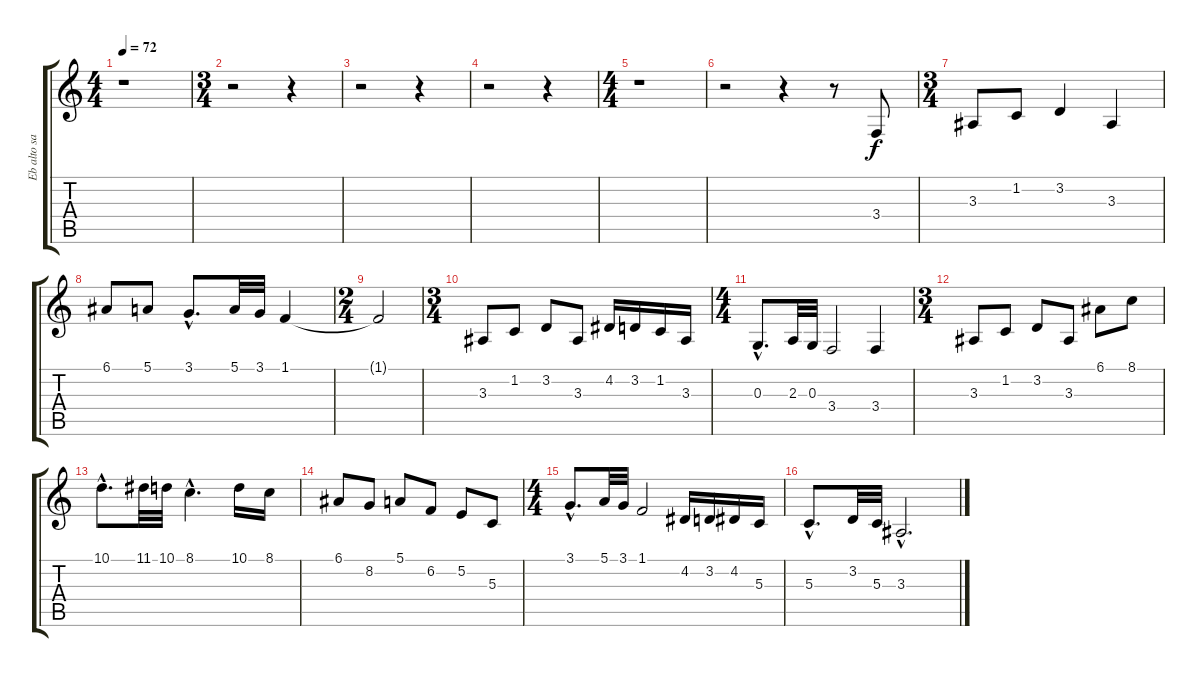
\track ("Eb alto sax" "Eb alto sa") {instrument altosax}
\staff {score tabs}
\tuning (E4 B3 G3 D3 A2 E2) {hide}
\ts (4 4)
\tempo 72
\clef g2
\ks c
r.1{dy f} |
\ts (3 4)
r.2 r.4 |
r.2 r.4 |
r.2 r.4 |
\ts (4 4)
r.1 |
r.2 r.4 r.8 3.4.8 |
\ts (3 4)
3.3.8 1.2.8 3.2.4 3.3.4 |
6.1.8 5.1.8 3.1{hac}.8{d} 5.1.32 3.1.32 1.1.4 |
\ts (2 4)
1.1{t}.2 |
\ts (3 4)
3.3.8 1.2.8 3.2.8 3.3.8 4.2.16 3.2.16 1.2.16 3.3.16 |
\ts (4 4)
0.3{hac}.8{d} 2.3.32 0.3.32 3.4.2 3.4.4 |
\ts (3 4)
3.3.8 1.2.8 3.2.8 3.3.8 6.1.8 8.1.8 |
10.1{hac}.8{d} 11.1.32 10.1.32 8.1{hac}.4{d} 10.1.16 8.1.16 |
6.1.8 8.2.8 5.1.8 6.2.8 5.2.8 5.3.8 |
\ts (4 4)
3.1{hac}.8{d} 5.1.32 3.1.32 1.1.2 4.2.16 3.2.16 4.2.16 5.3.16 |
5.3{hac}.8{d} 3.2.32 5.3.32 3.3{hac}.2{d}
